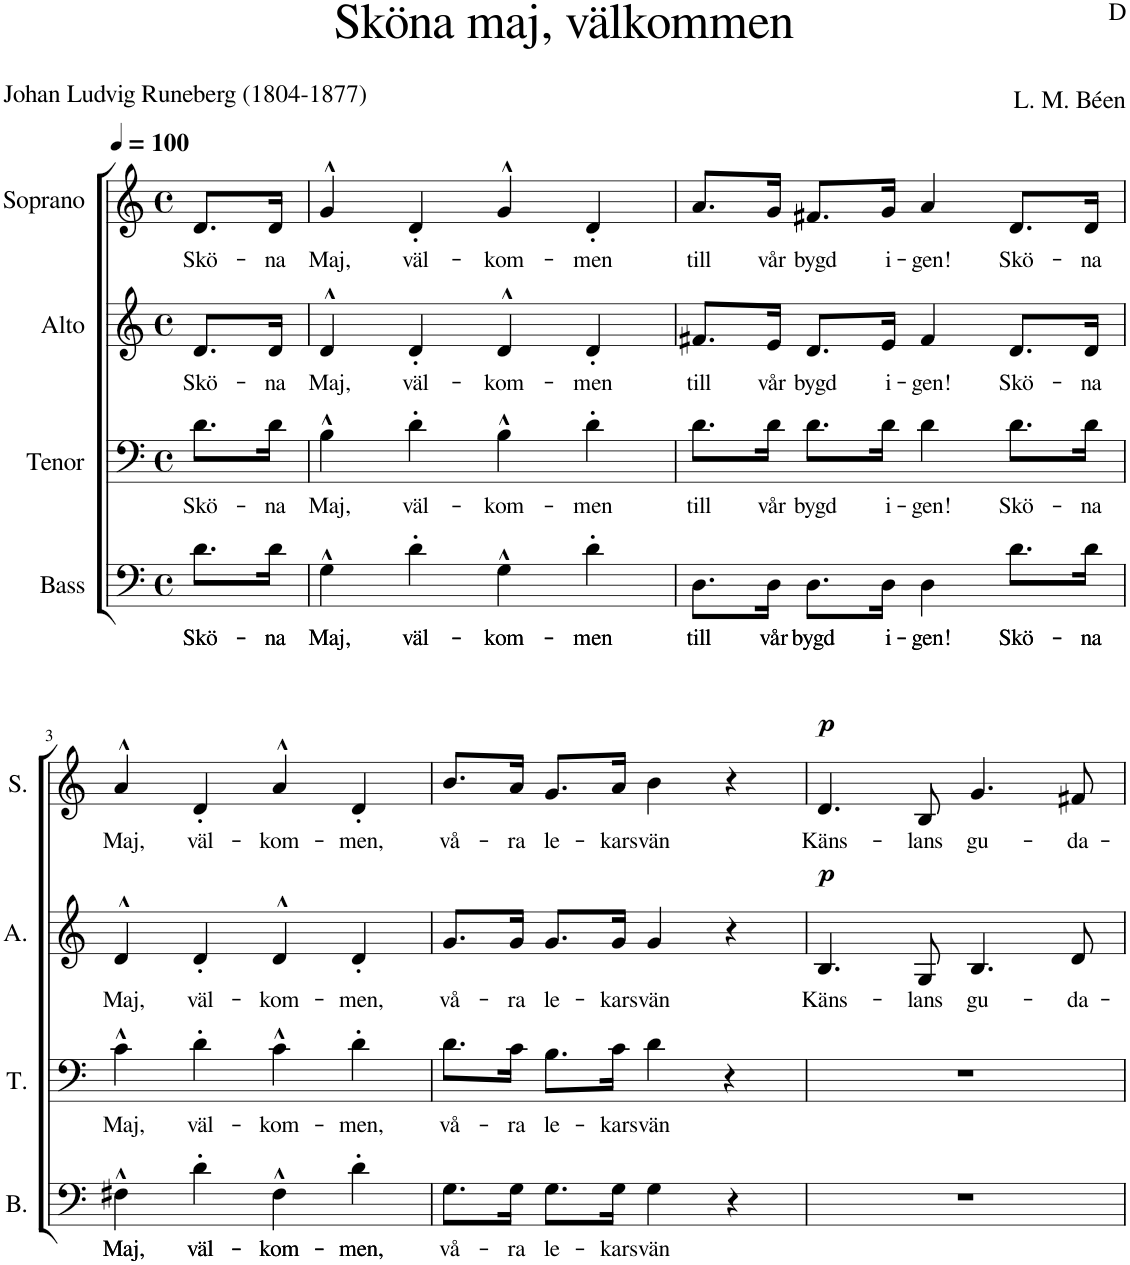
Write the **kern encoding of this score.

**kern	**text	**kern	**text	**kern	**text	**dynam	**kern	**text	**dynam
*part4	*part4	*part3	*part3	*part2	*part2	*part2	*part1	*part1	*part1
*staff4	*staff4	*staff3	*staff3	*staff2	*staff2	*staff2	*staff1	*staff1	*staff1
*I"Bass	*	*I"Tenor	*	*I"Alto	*	*	*I"Soprano	*	*
*I'B.	*	*I'T.	*	*I'A.	*	*	*I'S.	*	*
*clefF4	*	*clefF4	*	*clefG2	*	*	*clefG2	*	*
*k[]	*	*k[]	*	*k[]	*	*	*k[]	*	*
*M4/4	*	*M4/4	*	*M4/4	*	*	*M4/4	*	*
*met(c)	*	*met(c)	*	*met(c)	*	*	*met(c)	*	*
*MM100	*	*MM100	*	*MM100	*	*	*MM100	*	*
=	=	=	=	=	=	=	=	=	=
!	!LO:LY:b	!	!LO:LY:b	!	!LO:LY:b	!	!	!LO:LY:b	!
8.d\L	Skö-	8.d\L	Skö-	8.d/L	Skö-	.	8.d/L	Skö-	.
!	!LO:LY:b	!	!LO:LY:b	!	!LO:LY:b	!	!	!LO:LY:b	!
16d\Jk	-na	16d\Jk	-na	16d/Jk	-na	.	16d/Jk	-na	.
=1	=1	=1	=1	=1	=1	=1	=1	=1	=1
!	!LO:LY:b	!	!LO:LY:b	!	!LO:LY:b	!	!	!LO:LY:b	!
4G^^\	Maj,	4B^^\	Maj,	4d^^/	Maj,	.	4g^^/	Maj,	.
!	!LO:LY:b	!	!LO:LY:b	!	!LO:LY:b	!	!	!LO:LY:b	!
4d'\	väl-	4d'\	väl-	4d'</	väl-	.	4d'/	väl-	.
!	!LO:LY:b	!	!LO:LY:b	!	!LO:LY:b	!	!	!LO:LY:b	!
4G^^\	-kom-	4B^^\	-kom-	4d^^/	-kom-	.	4g^^/	-kom-	.
!	!LO:LY:b	!	!LO:LY:b	!	!LO:LY:b	!	!	!LO:LY:b	!
4d'\	-men	4d'\	-men	4d'/	-men	.	4d'/	-men	.
=2	=2	=2	=2	=2	=2	=2	=2	=2	=2
!	!LO:LY:b	!	!LO:LY:b	!	!LO:LY:b	!	!	!LO:LY:b	!
8.D\L	till	8.d\L	till	8.f#X/L	till	.	8.a/L	till	.
!	!LO:LY:b	!	!LO:LY:b	!	!LO:LY:b	!	!	!LO:LY:b	!
16D\Jk	vår	16d\Jk	vår	16e/Jk	vår	.	16g/Jk	vår	.
!	!LO:LY:b	!	!LO:LY:b	!	!LO:LY:b	!	!	!LO:LY:b	!
8.D\L	bygd	8.d\L	bygd	8.d/L	bygd	.	8.f#X/L	bygd	.
!	!LO:LY:b	!	!LO:LY:b	!	!LO:LY:b	!	!	!LO:LY:b	!
16D\Jk	i-	16d\Jk	i-	16e/Jk	i-	.	16g/Jk	i-	.
!	!LO:LY:b	!	!LO:LY:b	!	!LO:LY:b	!	!	!LO:LY:b	!
4D\	-gen!	4d\	-gen!	4f#/	-gen!	.	4a/	-gen!	.
!	!LO:LY:b	!	!LO:LY:b	!	!LO:LY:b	!	!	!LO:LY:b	!
8.d\L	Skö-	8.d\L	Skö-	8.d/L	Skö-	.	8.d/L	Skö-	.
!	!LO:LY:b	!	!LO:LY:b	!	!LO:LY:b	!	!	!LO:LY:b	!
16d\Jk	-na	16d\Jk	-na	16d/Jk	-na	.	16d/Jk	-na	.
!!LO:LB:g=z
=3	=3	=3	=3	=3	=3	=3	=3	=3	=3
!	!LO:LY:b	!	!LO:LY:b	!	!LO:LY:b	!	!	!LO:LY:b	!
4F#X^^\	Maj,	4c^^\	Maj,	4d^^/	Maj,	.	4a^^/	Maj,	.
!	!LO:LY:b	!	!LO:LY:b	!	!LO:LY:b	!	!	!LO:LY:b	!
4d'\	väl-	4d'\	väl-	4d'/	väl-	.	4d'/	väl-	.
!	!LO:LY:b	!	!LO:LY:b	!	!LO:LY:b	!	!	!LO:LY:b	!
4F#^^\	-kom-	4c^^\	-kom-	4d^^/	-kom-	.	4a^^/	-kom-	.
!	!LO:LY:b	!	!LO:LY:b	!	!LO:LY:b	!	!	!LO:LY:b	!
4d'\	-men,	4d'\	-men,	4d'/	-men,	.	4d'/	-men,	.
=4	=4	=4	=4	=4	=4	=4	=4	=4	=4
!	!LO:LY:b	!	!LO:LY:b	!	!LO:LY:b	!	!	!LO:LY:b	!
8.G\L	vå-	8.d\L	vå-	8.g/L	vå-	.	8.b/L	vå-	.
!	!LO:LY:b	!	!LO:LY:b	!	!LO:LY:b	!	!	!LO:LY:b	!
16G\Jk	-ra	16c\Jk	-ra	16g/Jk	-ra	.	16a/Jk	-ra	.
!	!LO:LY:b	!	!LO:LY:b	!	!LO:LY:b	!	!	!LO:LY:b	!
8.G\L	le-	8.B\L	le-	8.g/L	le-	.	8.g/L	le-	.
!	!LO:LY:b	!	!LO:LY:b	!	!LO:LY:b	!	!	!LO:LY:b	!
16G\Jk	-kars	16c\Jk	-kars	16g/Jk	-kars	.	16a/Jk	-kars	.
!	!LO:LY:b	!	!LO:LY:b	!	!LO:LY:b	!	!	!LO:LY:b	!
4G\	vän	4d\	vän	4g/	vän	.	4b\	vän	.
4r	.	4r	.	4r	.	.	4r	.	.
=5	=5	=5	=5	=5	=5	=5	=5	=5	=5
!	!	!	!	!	!LO:LY:b	!LO:DY:a	!	!LO:LY:b	!LO:DY:a
1r	.	1r	.	4.B/	Käns-	p	4.d/	Käns-	p
!	!	!	!	!	!LO:LY:b	!	!	!LO:LY:b	!
.	.	.	.	8G/	-lans	.	8B/	-lans	.
!	!	!	!	!	!LO:LY:b	!	!	!LO:LY:b	!
.	.	.	.	4.B/	gu-	.	4.g/	gu-	.
!	!	!	!	!	!LO:LY:b	!	!	!LO:LY:b	!
.	.	.	.	8d/	-da-	.	8f#X/	-da-	.
=	=	=	=	=	=	=	=	=	=
*-	*-	*-	*-	*-	*-	*-	*-	*-	*-
